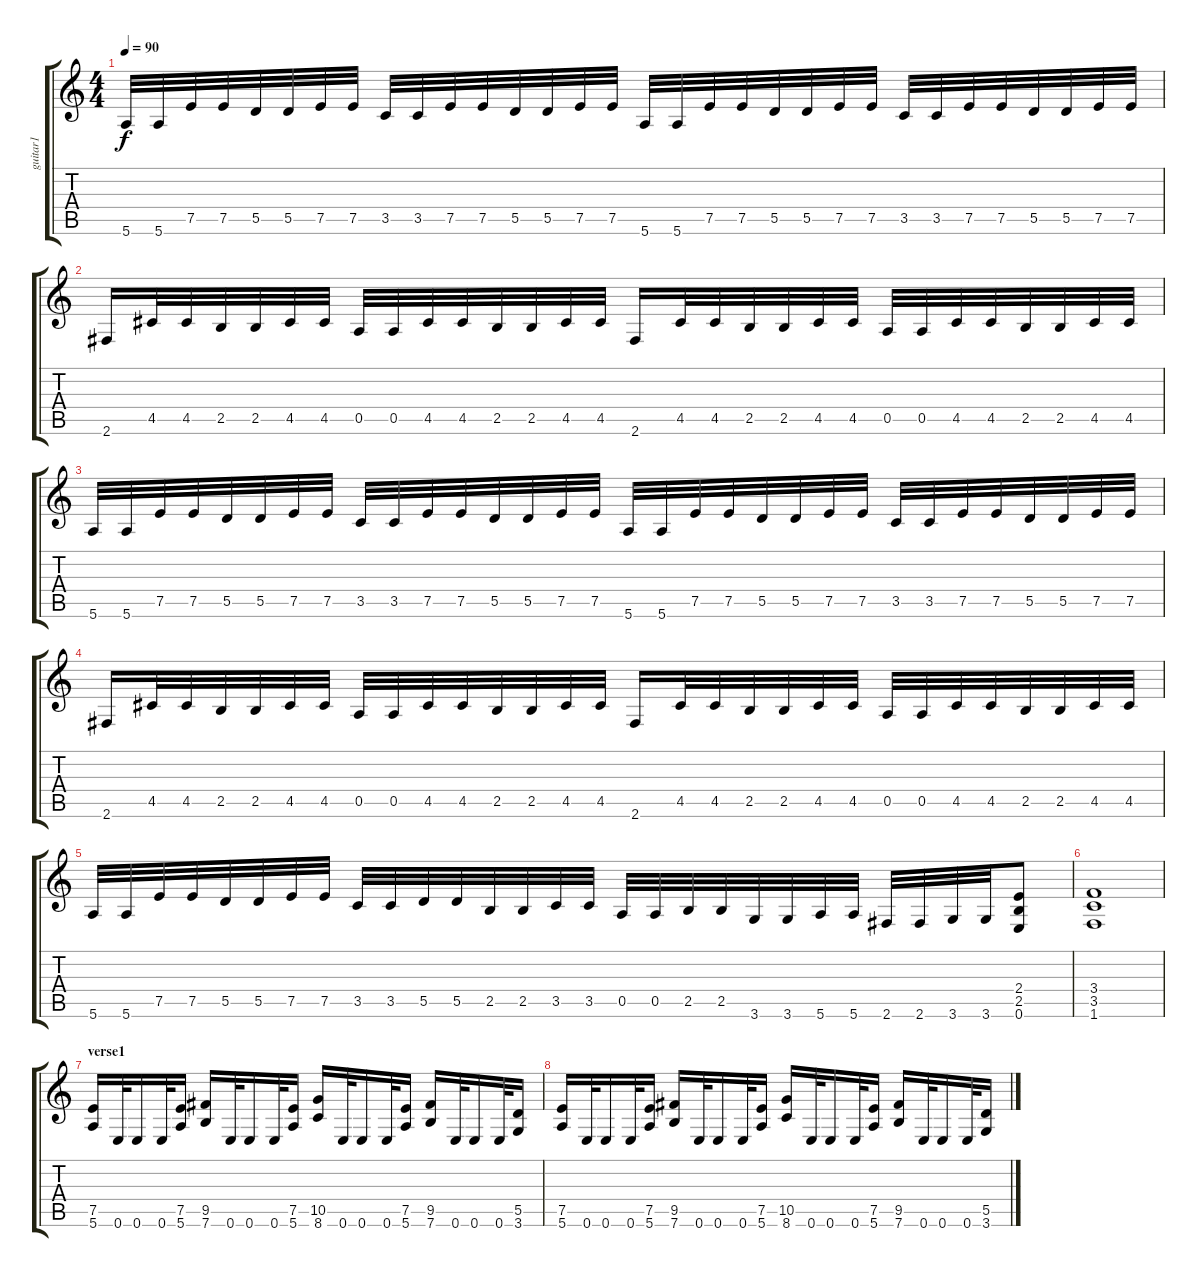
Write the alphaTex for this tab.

\track ("guitar1" "guitar1") {instrument distortionguitar}
\staff {score tabs}
\tuning (E4 B3 G3 D3 A2 E2) {hide}
\ts (4 4)
\tempo 90
\clef g2
\ks c
5.6.32{dy f} 5.6.32 7.5.32 7.5.32 5.5.32 5.5.32 7.5.32 7.5.32 3.5.32 3.5.32 7.5.32 7.5.32 5.5.32 5.5.32 7.5.32 7.5.32 5.6.32 5.6.32 7.5.32 7.5.32 5.5.32 5.5.32 7.5.32 7.5.32 3.5.32 3.5.32 7.5.32 7.5.32 5.5.32 5.5.32 7.5.32 7.5.32 |
2.6.16 4.5.32 4.5.32 2.5.32 2.5.32 4.5.32 4.5.32 0.5.32 0.5.32 4.5.32 4.5.32 2.5.32 2.5.32 4.5.32 4.5.32 2.6.16 4.5.32 4.5.32 2.5.32 2.5.32 4.5.32 4.5.32 0.5.32 0.5.32 4.5.32 4.5.32 2.5.32 2.5.32 4.5.32 4.5.32 |
5.6.32 5.6.32 7.5.32 7.5.32 5.5.32 5.5.32 7.5.32 7.5.32 3.5.32 3.5.32 7.5.32 7.5.32 5.5.32 5.5.32 7.5.32 7.5.32 5.6.32 5.6.32 7.5.32 7.5.32 5.5.32 5.5.32 7.5.32 7.5.32 3.5.32 3.5.32 7.5.32 7.5.32 5.5.32 5.5.32 7.5.32 7.5.32 |
2.6.16 4.5.32 4.5.32 2.5.32 2.5.32 4.5.32 4.5.32 0.5.32 0.5.32 4.5.32 4.5.32 2.5.32 2.5.32 4.5.32 4.5.32 2.6.16 4.5.32 4.5.32 2.5.32 2.5.32 4.5.32 4.5.32 0.5.32 0.5.32 4.5.32 4.5.32 2.5.32 2.5.32 4.5.32 4.5.32 |
5.6.32 5.6.32 7.5.32 7.5.32 5.5.32 5.5.32 7.5.32 7.5.32 3.5.32 3.5.32 5.5.32 5.5.32 2.5.32 2.5.32 3.5.32 3.5.32 0.5.32 0.5.32 2.5.32 2.5.32 3.6.32 3.6.32 5.6.32 5.6.32 2.6.32 2.6.32 3.6.32 3.6.32 (2.4 2.5 0.6).8 |
(3.4 3.5 1.6).1 |
\section ("" "verse1")
(7.5 5.6).16 0.6.32 0.6.16 0.6.32 (7.5 5.6).16 (9.5 7.6).16 0.6.32 0.6.16 0.6.32 (7.5 5.6).16 (10.5 8.6).16 0.6.32 0.6.16 0.6.32 (7.5 5.6).16 (9.5 7.6).16 0.6.32 0.6.16 0.6.32 (5.5 3.6).16 |
(7.5 5.6).16 0.6.32 0.6.16 0.6.32 (7.5 5.6).16 (9.5 7.6).16 0.6.32 0.6.16 0.6.32 (7.5 5.6).16 (10.5 8.6).16 0.6.32 0.6.16 0.6.32 (7.5 5.6).16 (9.5 7.6).16 0.6.32 0.6.16 0.6.32 (5.5 3.6).16
